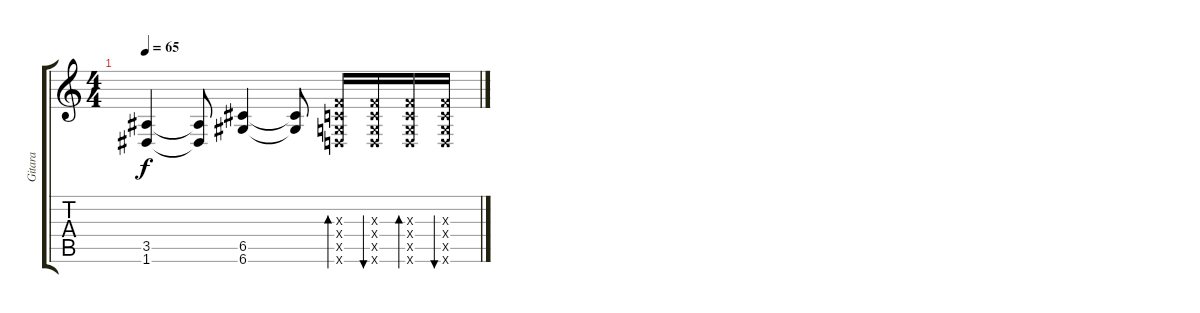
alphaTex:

\track ("Gitara" "Gitara") {instrument acousticguitarnylon}
\staff {score tabs}
\tuning (D4 A3 F3 C3 G2 D2) {hide}
\ts (4 4)
\tempo 65
\clef g2
\ks c
(3.5 1.6).4{dy f} (3.5{t} 1.6{t}).8 (6.5 6.6).4 (6.5{t} 6.6{t}).8 (0.3{x} 0.4{x} 0.5{x} 0.6{x}).16{bd 30} (0.3{x} 0.4{x} 0.5{x} 0.6{x}).16{bu 30} (0.3{x} 0.4{x} 0.5{x} 0.6{x}).16{bd 30} (0.3{x} 0.4{x} 0.5{x} 0.6{x}).16{bu 30}
